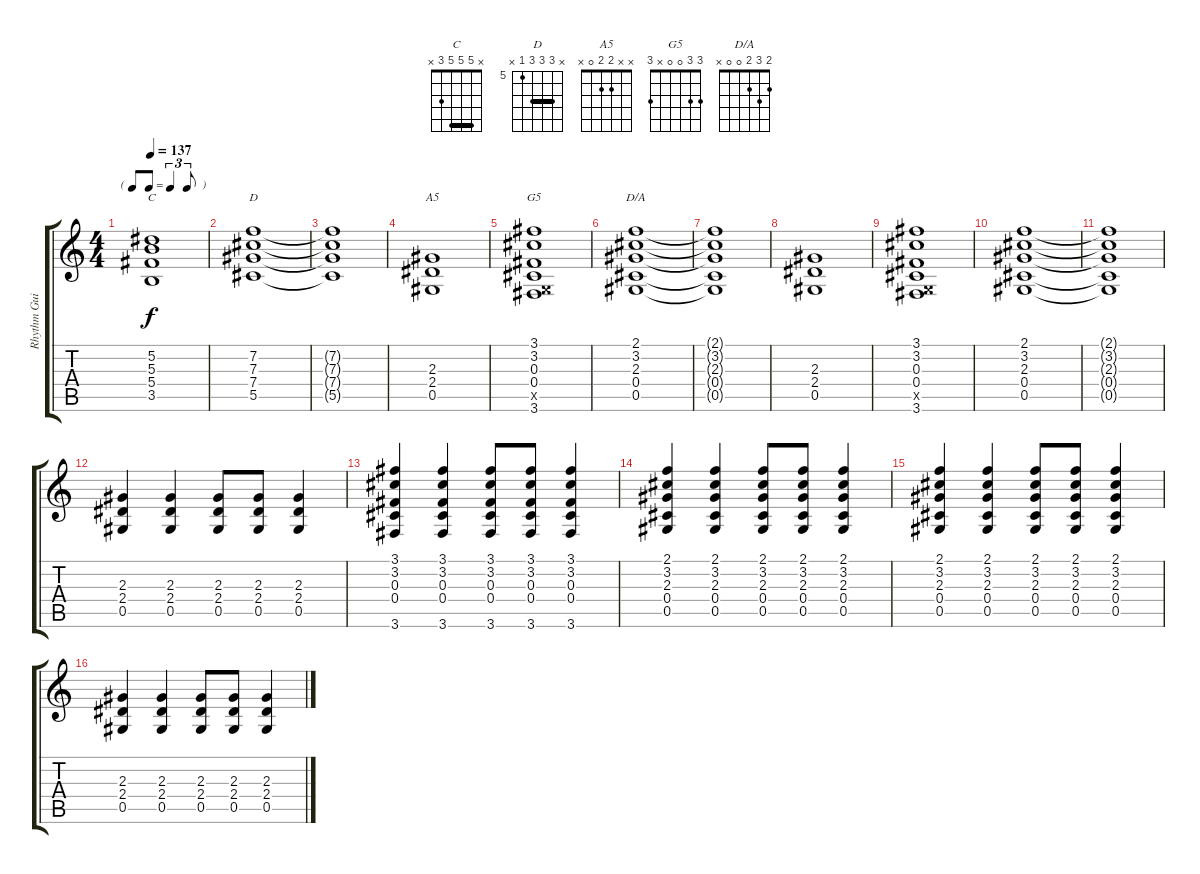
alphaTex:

\track ("Rhythm Guitar 2 (Izzy)" "Rhythm Gui") {instrument overdrivenguitar}
\staff {score tabs}
\tuning (Eb4 Bb3 Gb3 Db3 Ab2 Eb2) {hide}
\chord ("C" x 5 5 5 3 x) {barre 5}
\chord ("D" x 7 7 7 5 x) {firstfret 5 barre 7}
\chord ("A5" x x 2 2 0 x)
\chord ("G5" 3 3 0 0 x 3)
\chord ("D/A" 2 3 2 0 0 x)
\ts (4 4)
\tf triplet8th
\tempo 137
\clef g2
\ks c
(5.2 5.3 5.4 3.5).1{ch "C" dy f} |
(7.2 7.3 7.4 5.5).1{ch "D"} |
(7.2{t} 7.3{t} 7.4{t} 5.5{t}).1 |
(2.3 2.4 0.5).1{ch "A5"} |
(3.1 3.2 0.3 0.4 -1.5{x} 3.6).1{ch "G5"} |
(2.1 3.2 2.3 0.4 0.5).1{ch "D/A"} |
(2.1{t} 3.2{t} 2.3{t} 0.4{t} 0.5{t}).1 |
(2.3 2.4 0.5).1 |
(3.1 3.2 0.3 0.4 -1.5{x} 3.6).1 |
(2.1 3.2 2.3 0.4 0.5).1 |
(2.1{t} 3.2{t} 2.3{t} 0.4{t} 0.5{t}).1 |
(2.3 2.4 0.5).4 (2.3 2.4 0.5).4 (2.3 2.4 0.5).8 (2.3 2.4 0.5).8 (2.3 2.4 0.5).4 |
(3.1 3.2 0.3 0.4 3.6).4 (3.1 3.2 0.3 0.4 3.6).4 (3.1 3.2 0.3 0.4 3.6).8 (3.1 3.2 0.3 0.4 3.6).8 (3.1 3.2 0.3 0.4 3.6).4 |
(2.1 3.2 2.3 0.4 0.5).4 (2.1 3.2 2.3 0.4 0.5).4 (2.1 3.2 2.3 0.4 0.5).8 (2.1 3.2 2.3 0.4 0.5).8 (2.1 3.2 2.3 0.4 0.5).4 |
(2.1 3.2 2.3 0.4 0.5).4 (2.1 3.2 2.3 0.4 0.5).4 (2.1 3.2 2.3 0.4 0.5).8 (2.1 3.2 2.3 0.4 0.5).8 (2.1 3.2 2.3 0.4 0.5).4 |
(2.3 2.4 0.5).4 (2.3 2.4 0.5).4 (2.3 2.4 0.5).8 (2.3 2.4 0.5).8 (2.3 2.4 0.5).4
